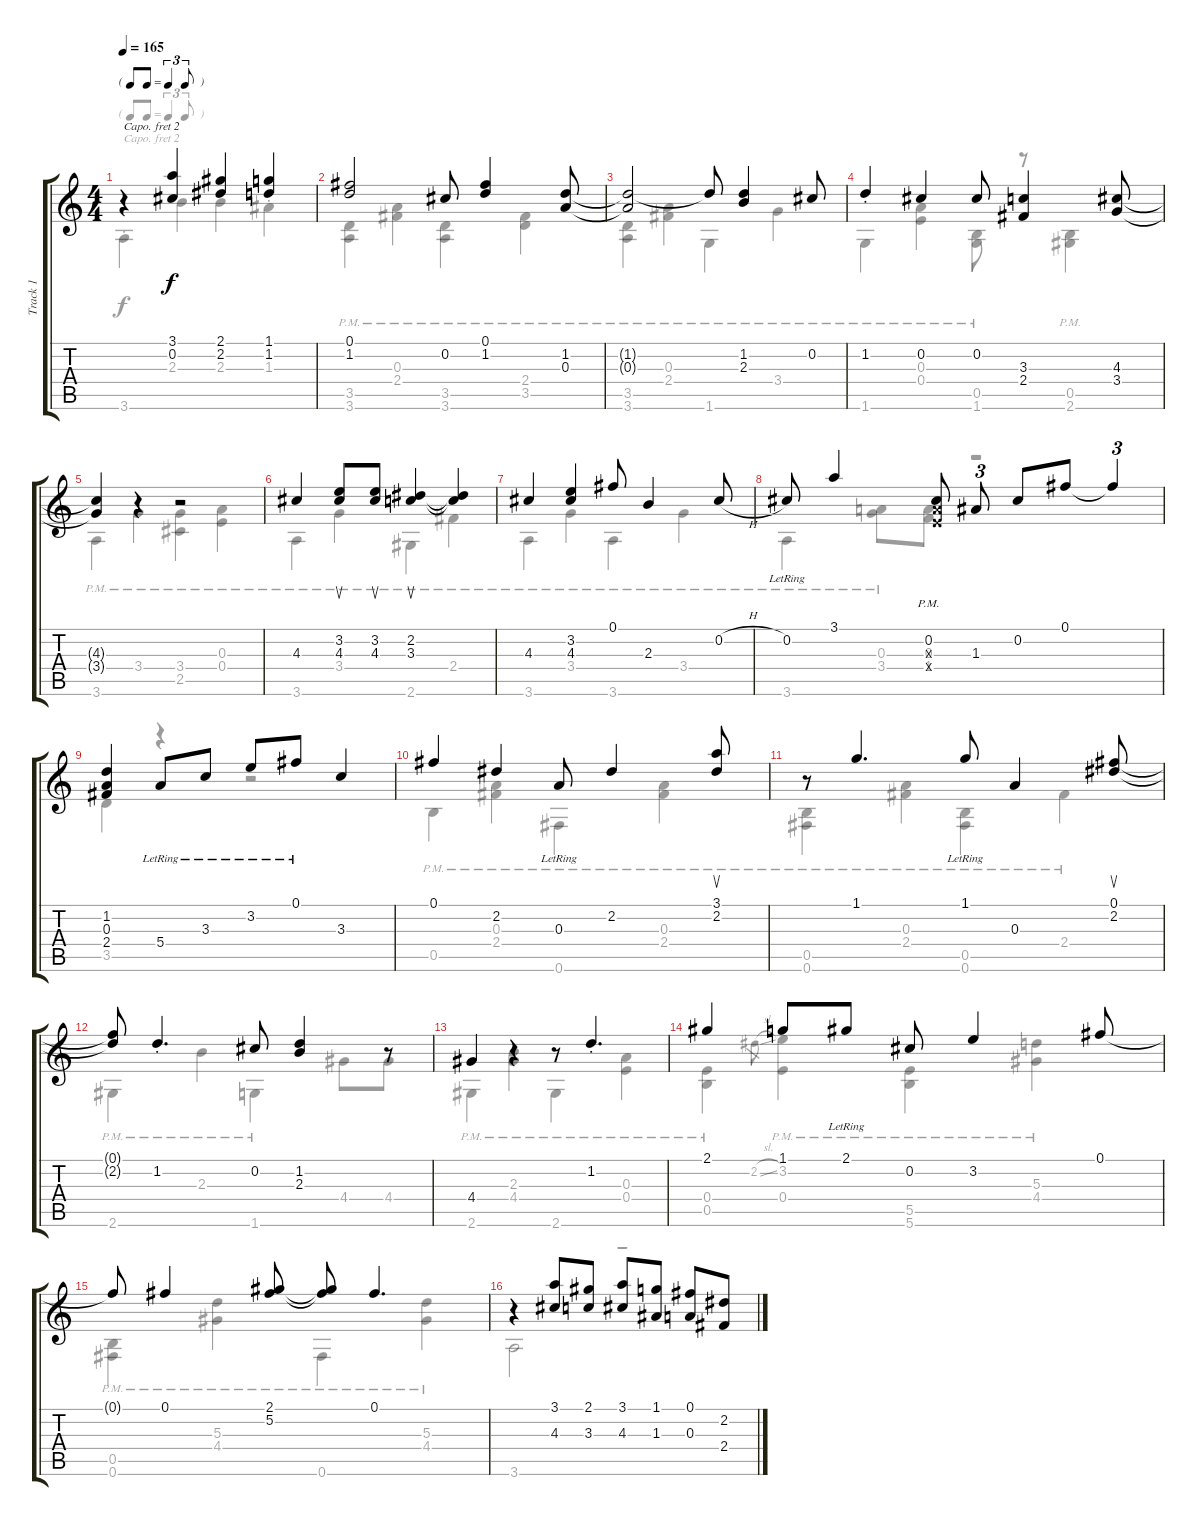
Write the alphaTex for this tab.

\track ("Track 1" "Track 1") {instrument acousticguitarsteel}
\staff {score tabs}
\capo 2
\tuning (E4 B3 G3 D3 A2 E2) {hide}
\voice
\ts (4 4)
\tf triplet8th
\tempo 165
\clef g2
\ks c
r.4{dy f} (3.1 0.2).4 (2.1 2.2).4 (1.1 1.2).4 |
(0.1 1.2).2 0.2.8 (0.1 1.2).4 (1.2 0.3).8 |
(1.2{t} 0.3{t}).2 1.2{t}.8 (1.2 2.3).4 0.2.8 |
1.2{st}.4 0.2.4 0.2.8 (3.3 2.4).4 (4.3 3.4).8 |
(4.3{t} 3.4{t}).4 r.4 r.2 |
4.3.4 (3.2 4.3).8{su} (3.2 4.3).8{su} (2.2 3.3).4{su} (2.2{t} 3.3{t}).4 |
4.3.4 (3.2 4.3).4 0.1.8 2.3.4 0.2{h}.8 |
0.2{lr}.8 3.1.4 (0.2{pm} 0.3{x} 0.4{x}).8 1.3.8{tu (3 2)} 0.2.8 0.1.8 0.1{t}.4{tu (3 2)} |
(1.2 0.3 2.4).4 5.4{lr}.8 3.3{lr}.8 3.2{lr}.8 0.1{lr}.8 3.3.4 |
0.1.4 2.2.4 0.3{lr}.8 2.2.4 (3.1 2.2).8{su} |
r.8 1.1.4{d} 1.1{lr}.8 0.3.4 (0.1 2.2).8{su} |
(0.1{t} 2.2{t}).8 1.2{st}.4{d} 0.2.8 (1.2 2.3).4 r.8 |
4.4.4 r.4 r.8 1.2{st}.4{d} |
2.1.4 1.1.8 2.1{lr}.8 0.2.8 3.2.4 0.1.8 |
0.1{t}.8 0.1.4 (2.1 5.2).8 (2.1{t} 5.2{t}).8 0.1.4{d} |
r.4 (3.1 4.3).8 (2.1 3.3).8 (3.1 4.3).8 (1.1 1.3).8 (0.1 0.3).8 (2.2 2.4).8
\voice
\clef g2
\ottava regular
\simile none
\ks c
3.6{st}.4{dy f} 2.3.4 2.3{st}.4 1.3{st}.4 |
(3.5{pm} 3.6{pm}).4 (0.3{pm} 2.4{pm}).4 (3.5{pm} 3.6{pm}).4 (2.4{pm} 3.5{pm}).4 |
(3.5{pm} 3.6{pm}).4 (0.3{pm} 2.4{pm}).4 1.6{pm}.4 3.4{pm}.4 |
1.6{pm}.4 (0.3{pm} 0.4{pm}).4 (0.5{pm} 1.6{pm}).8 r.8 (0.5{pm} 2.6{pm}).4 |
3.6{pm}.4 3.4{pm}.4 (3.4{pm} 2.5{pm}).4 (0.3{pm} 0.4{pm}).4 |
3.6{pm}.4 3.4{pm}.4 2.6{pm}.4 2.4{pm}.4 |
3.6{pm}.4 3.4{pm}.4 3.6{pm}.4 3.4{pm}.4 |
3.6{pm}.4 (0.3{pm} 3.4{pm}).8 (0.3 1.4).8 r.2 |
3.5{st}.4 r.4 r.2 |
0.5{pm}.4 (0.3{pm} 2.4{pm}).4 0.6{pm}.4 (0.3{pm} 2.4{pm}).4 |
(0.5{pm} 0.6{pm}).4 (0.3{pm} 2.4{pm}).4 (0.5{pm} 0.6{pm}).4 2.4{pm}.4 |
2.6{pm}.4 2.3{pm}.4 1.6{pm}.4 4.4.8 4.4.8 |
2.6{pm}.4 (2.3{pm} 4.4{pm}).4 2.6{pm}.4 (0.3{pm} 0.4{pm}).4 |
(0.4{pm} 0.5{pm}).4 2.2{sl}.8{gr} (3.2 0.4{pm}).4 (5.5{pm} 5.6{pm}).4 (5.3{pm} 4.4{pm}).4 |
(0.5{pm} 0.6{pm}).4 (5.3{pm} 4.4{pm}).4 0.6{pm}.4 (5.3{pm} 4.4{pm}).4 |
3.6.2 r.2
